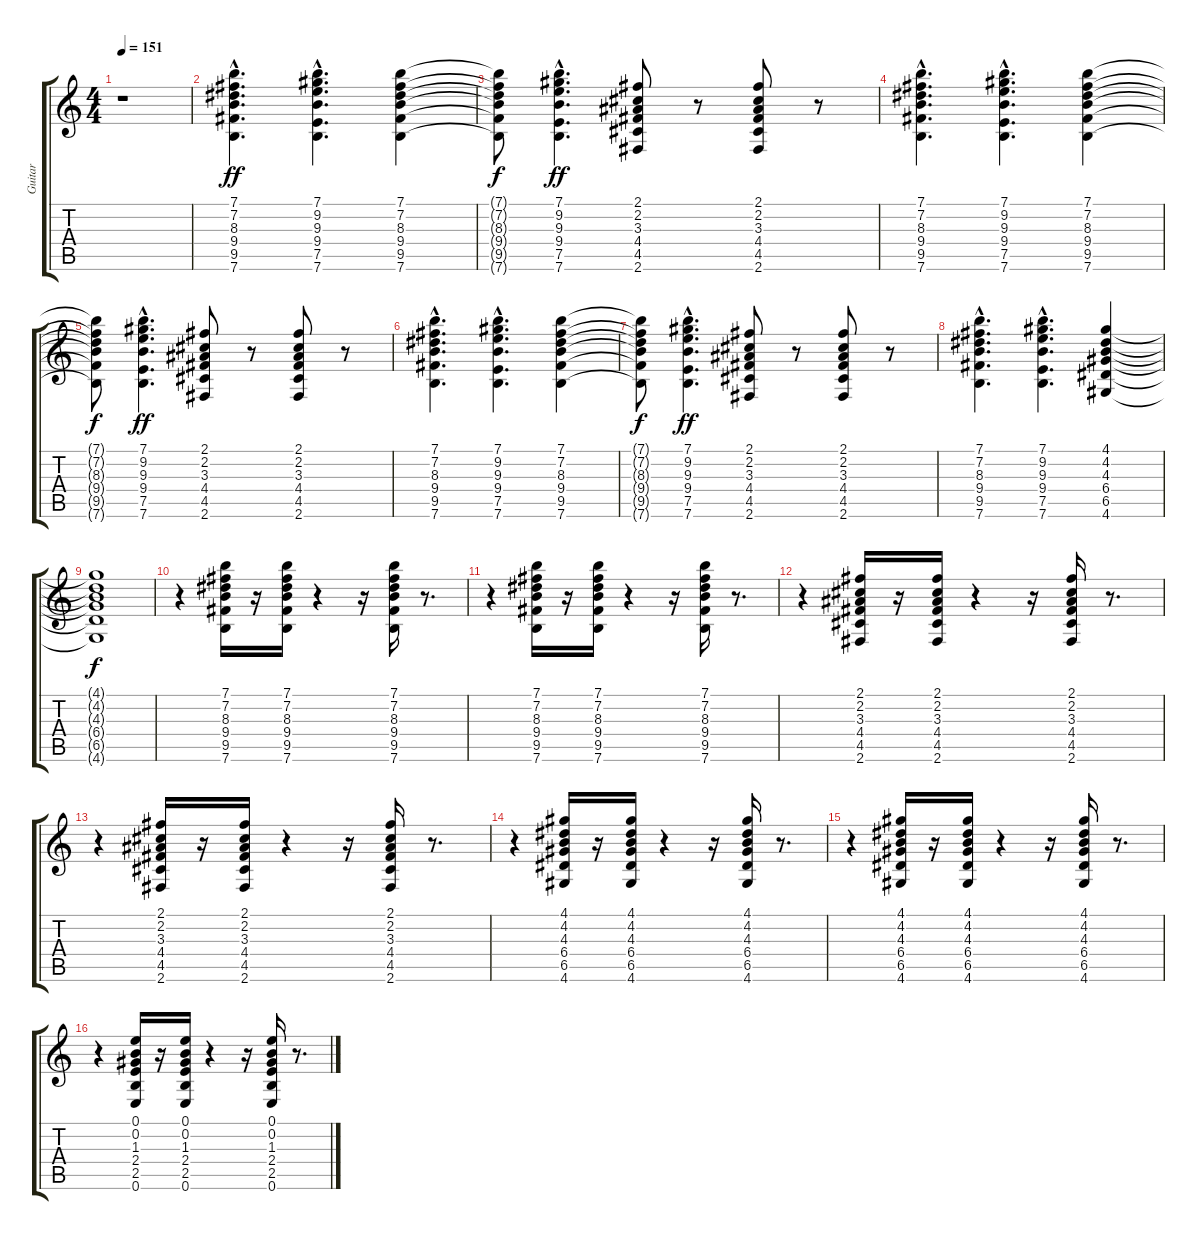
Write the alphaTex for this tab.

\track ("Guitar" "Guitar") {instrument overdrivenguitar}
\staff {score tabs}
\tuning (E4 B3 G3 D3 A2 E2) {hide}
\ts (4 4)
\tempo 151
\clef g2
\ks c
r.1{dy ff instrument overdrivenguitar} |
(7.1{hac} 7.2{hac} 8.3{hac} 9.4{hac} 9.5{hac} 7.6{hac}).4{d} (7.1{hac} 9.2{hac} 9.3{hac} 9.4{hac} 7.5{hac} 7.6{hac}).4{d} (7.1 7.2 8.3 9.4 9.5 7.6).4 |
(7.1{t} 7.2{t} 8.3{t} 9.4{t} 9.5{t} 7.6{t}).8{dy f} (7.1{hac} 9.2{hac} 9.3{hac} 9.4{hac} 7.5{hac} 7.6{hac}).4{d dy ff} (2.1 2.2 3.3 4.4 4.5 2.6).8 r.8 (2.1 2.2 3.3 4.4 4.5 2.6).8 r.8 |
(7.1{hac} 7.2{hac} 8.3{hac} 9.4{hac} 9.5{hac} 7.6{hac}).4{d} (7.1{hac} 9.2{hac} 9.3{hac} 9.4{hac} 7.5{hac} 7.6{hac}).4{d} (7.1 7.2 8.3 9.4 9.5 7.6).4 |
(7.1{t} 7.2{t} 8.3{t} 9.4{t} 9.5{t} 7.6{t}).8{dy f} (7.1{hac} 9.2{hac} 9.3{hac} 9.4{hac} 7.5{hac} 7.6{hac}).4{d dy ff} (2.1 2.2 3.3 4.4 4.5 2.6).8 r.8 (2.1 2.2 3.3 4.4 4.5 2.6).8 r.8 |
(7.1{hac} 7.2{hac} 8.3{hac} 9.4{hac} 9.5{hac} 7.6{hac}).4{d} (7.1{hac} 9.2{hac} 9.3{hac} 9.4{hac} 7.5{hac} 7.6{hac}).4{d} (7.1 7.2 8.3 9.4 9.5 7.6).4 |
(7.1{t} 7.2{t} 8.3{t} 9.4{t} 9.5{t} 7.6{t}).8{dy f} (7.1{hac} 9.2{hac} 9.3{hac} 9.4{hac} 7.5{hac} 7.6{hac}).4{d dy ff} (2.1 2.2 3.3 4.4 4.5 2.6).8 r.8 (2.1 2.2 3.3 4.4 4.5 2.6).8 r.8 |
(7.1{hac} 7.2{hac} 8.3{hac} 9.4{hac} 9.5{hac} 7.6{hac}).4{d} (7.1{hac} 9.2{hac} 9.3{hac} 9.4{hac} 7.5{hac} 7.6{hac}).4{d} (4.1 4.2 4.3 6.4 6.5 4.6).4 |
(4.1{t} 4.2{t} 4.3{t} 6.4{t} 6.5{t} 4.6{t}).1{dy f} |
r.4 (7.1 7.2 8.3 9.4 9.5 7.6).16 r.16 (7.1 7.2 8.3 9.4 9.5 7.6).16 r.4 r.16 (7.1 7.2 8.3 9.4 9.5 7.6).16 r.8{d} |
r.4 (7.1 7.2 8.3 9.4 9.5 7.6).16 r.16 (7.1 7.2 8.3 9.4 9.5 7.6).16 r.4 r.16 (7.1 7.2 8.3 9.4 9.5 7.6).16 r.8{d} |
r.4 (2.1 2.2 3.3 4.4 4.5 2.6).16 r.16 (2.1 2.2 3.3 4.4 4.5 2.6).16 r.4 r.16 (2.1 2.2 3.3 4.4 4.5 2.6).16 r.8{d} |
r.4 (2.1 2.2 3.3 4.4 4.5 2.6).16 r.16 (2.1 2.2 3.3 4.4 4.5 2.6).16 r.4 r.16 (2.1 2.2 3.3 4.4 4.5 2.6).16 r.8{d} |
r.4 (4.1 4.2 4.3 6.4 6.5 4.6).16 r.16 (4.1 4.2 4.3 6.4 6.5 4.6).16 r.4 r.16 (4.1 4.2 4.3 6.4 6.5 4.6).16 r.8{d} |
r.4 (4.1 4.2 4.3 6.4 6.5 4.6).16 r.16 (4.1 4.2 4.3 6.4 6.5 4.6).16 r.4 r.16 (4.1 4.2 4.3 6.4 6.5 4.6).16 r.8{d} |
r.4 (0.1 0.2 1.3 2.4 2.5 0.6).16 r.16 (0.1 0.2 1.3 2.4 2.5 0.6).16 r.4 r.16 (0.1 0.2 1.3 2.4 2.5 0.6).16 r.8{d}
